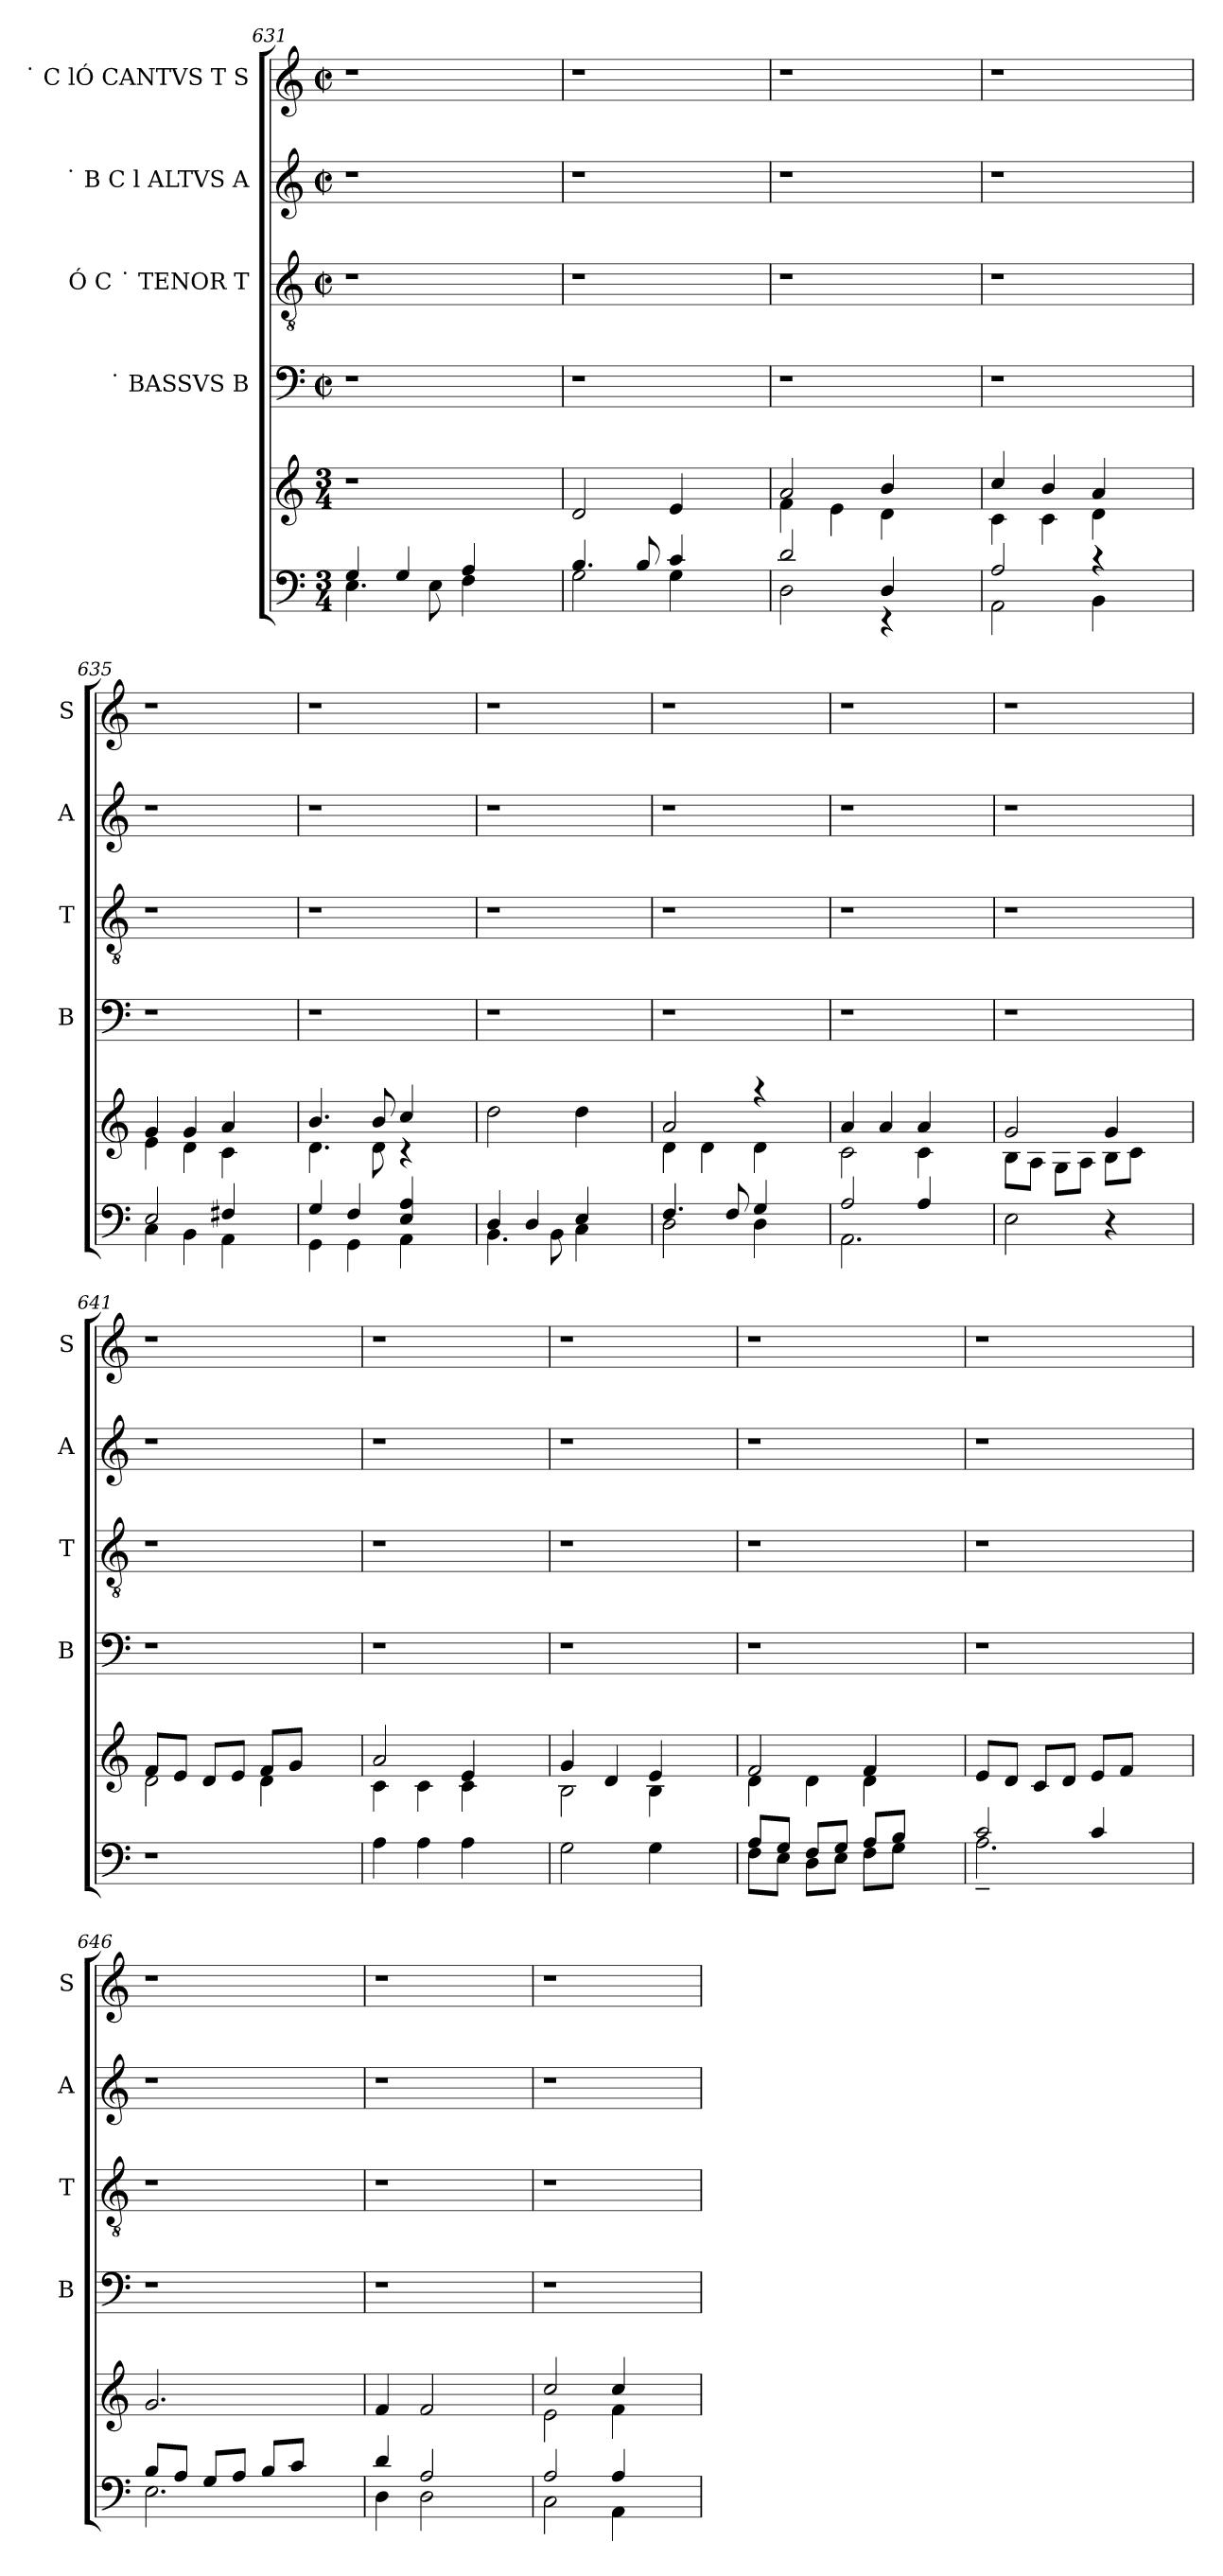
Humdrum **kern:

**kern	**kern	**kern	**kern	**kern	**kern
*part6	*part5	*part4	*part3	*part2	*part1
*staff6	*staff5	*staff4	*staff3	*staff2	*staff1
*	*	*I"˙ BASSVS B	*I"Ó C ˙ TENOR T	*I"˙ B C l ALTVS A	*I"˙ C lÓ CANTVS T S
*	*	*I'B	*I'T	*I'A	*I'S
*clefF4	*clefG2	*clefF4	*clefGv2	*clefG2	*clefG2
*k[]	*k[]	*k[]	*k[]	*k[]	*k[]
*C:	*C:	*C:	*C:	*C:	*C:
*M3/4	*M3/4	*M2/2	*M2/2	*M2/2	*M2/2
*	*	*met(c|)	*met(c|)	*met(c|)	*met(c|)
=631	=631	=631	=631	=631	=631
*^	*	*	*	*	*
!	!	!LO:N:vis=1	!	!	!	!
4G/	4.E\	2.r	1r	1r	1r	1r
4G/	.	.	.	.	.	.
.	8E\	.	.	.	.	.
4A/	4F\	.	.	.	.	.
4ryy	4ryy	4ryy	.	.	.	.
=632	=632	=632	=632	=632	=632	=632
4.B/	2G\	2d/	1r	1r	1r	1r
8B/	.	.	.	.	.	.
4c/	4G\	4e/	.	.	.	.
4ryy	4ryy	4ryy	.	.	.	.
=633	=633	=633	=633	=633	=633	=633
*	*	*^	*	*	*	*
2d/	2D\	2a/	4f\	1r	1r	1r	1r
.	.	.	4e\	.	.	.	.
4D/	4rEE	4b/	4d\	.	.	.	.
4ryy	4ryy	4ryy	4ryy	.	.	.	.
!!LO:LB:g=z
=634	=634	=634	=634	=634	=634	=634	=634
2A/	2AA\	4cc/	4c\	1r	1r	1r	1r
.	.	4b/	4c\	.	.	.	.
4rc	4BB\	4a/	4d\	.	.	.	.
4ryy	4ryy	4ryy	4ryy	.	.	.	.
=635	=635	=635	=635	=635	=635	=635	=635
2E/	4C\	4g/	4e\	1r	1r	1r	1r
.	4BB\	4g/	4d\	.	.	.	.
4F#X/	4AA\	4a/	4c\	.	.	.	.
4ryy	4ryy	4ryy	4ryy	.	.	.	.
=636	=636	=636	=636	=636	=636	=636	=636
4G/	4GG\	4.b/	4.d\	1r	1r	1r	1r
4F/	4GG\	.	.	.	.	.	.
.	.	8b/	8d\	.	.	.	.
4E/ 4A/	4AA\	4cc/	4rc	.	.	.	.
4ryy	4ryy	4ryy	4ryy	.	.	.	.
*	*	*v	*v	*	*	*	*
=637	=637	=637	=637	=637	=637	=637
4D/	4.BB\	2dd\	1r	1r	1r	1r
4D/	.	.	.	.	.	.
.	8BB\	.	.	.	.	.
4E/	4C\	4dd\	.	.	.	.
4ryy	4ryy	4ryy	.	.	.	.
=638	=638	=638	=638	=638	=638	=638
*	*	*^	*	*	*	*
4.F/	2D\	2a/	4d\	1r	1r	1r	1r
.	.	.	4d\	.	.	.	.
8F/	.	.	.	.	.	.	.
4G/	4D\	4raa	4d\	.	.	.	.
4ryy	4ryy	4ryy	4ryy	.	.	.	.
=639	=639	=639	=639	=639	=639	=639	=639
2A/	2.AA\	4a/	2c\	1r	1r	1r	1r
.	.	4a/	.	.	.	.	.
4A/	.	4a/	4c\	.	.	.	.
4ryy	4ryy	4ryy	4ryy	.	.	.	.
*v	*v	*	*	*	*	*	*
!!LO:LB:g=z
=640	=640	=640	=640	=640	=640	=640
2E\	2g/	8B\L	1r	1r	1r	1r
.	.	8A\J	.	.	.	.
.	.	8G\L	.	.	.	.
.	.	8A\J	.	.	.	.
4r	4g/	8B\L	.	.	.	.
.	.	8c\J	.	.	.	.
4ryy	4ryy	4ryy	.	.	.	.
=641	=641	=641	=641	=641	=641	=641
!LO:N:vis=1	!	!	!	!	!	!
2.r	8f/L	2d\	1r	1r	1r	1r
.	8e/J	.	.	.	.	.
.	8d/L	.	.	.	.	.
.	8e/J	.	.	.	.	.
.	4d\	8f/L	.	.	.	.
.	.	8g/J	.	.	.	.
4ryy	4ryy	4ryy	.	.	.	.
=642	=642	=642	=642	=642	=642	=642
4A\	2a/	4c\	1r	1r	1r	1r
4A\	.	4c\	.	.	.	.
4A\	4e/	4c\	.	.	.	.
4ryy	4ryy	4ryy	.	.	.	.
=643	=643	=643	=643	=643	=643	=643
2G\	4g/	2B\	1r	1r	1r	1r
.	4d/	.	.	.	.	.
4G\	4e/	4B\	.	.	.	.
4ryy	4ryy	4ryy	.	.	.	.
=644	=644	=644	=644	=644	=644	=644
*^	*	*	*	*	*	*
8A/L	8F\L	2f/	4d\	1r	1r	1r	1r
8G/J	8E\J	.	.	.	.	.	.
8F/L	8D\L	.	4d\	.	.	.	.
8G/J	8E\J	.	.	.	.	.	.
8A/L	8F\L	4f/	4d\	.	.	.	.
8B/J	8G\J	.	.	.	.	.	.
4ryy	4ryy	4ryy	4ryy	.	.	.	.
*	*	*v	*v	*	*	*	*
=645	=645	=645	=645	=645	=645	=645
2c/	2.A~<\	8e/L	1r	1r	1r	1r
.	.	8d/J	.	.	.	.
.	.	8c/L	.	.	.	.
.	.	8d/J	.	.	.	.
4c/	.	8e/L	.	.	.	.
.	.	8f/J	.	.	.	.
4ryy	4ryy	4ryy	.	.	.	.
!!LO:LB:g=z
=646	=646	=646	=646	=646	=646	=646
8B/L	2.E\	2.g/	1r	1r	1r	1r
8A/J	.	.	.	.	.	.
8G/L	.	.	.	.	.	.
8A/J	.	.	.	.	.	.
8B/L	.	.	.	.	.	.
8c/J	.	.	.	.	.	.
4ryy	4ryy	4ryy	.	.	.	.
=647	=647	=647	=647	=647	=647	=647
4d/	4D\	4f/	1r	1r	1r	1r
2A/	2D\	2f/	.	.	.	.
4ryy	4ryy	4ryy	.	.	.	.
=648	=648	=648	=648	=648	=648	=648
*	*	*^	*	*	*	*
2A/	2C\	2cc/	2e\	1r	1r	1r	1r
4A/	4AA\	4cc/	4f\	.	.	.	.
4ryy	4ryy	4ryy	4ryy	.	.	.	.
*v	*v	*	*	*	*	*	*
*	*v	*v	*	*	*	*
=	=	=	=	=	=
*-	*-	*-	*-	*-	*-
